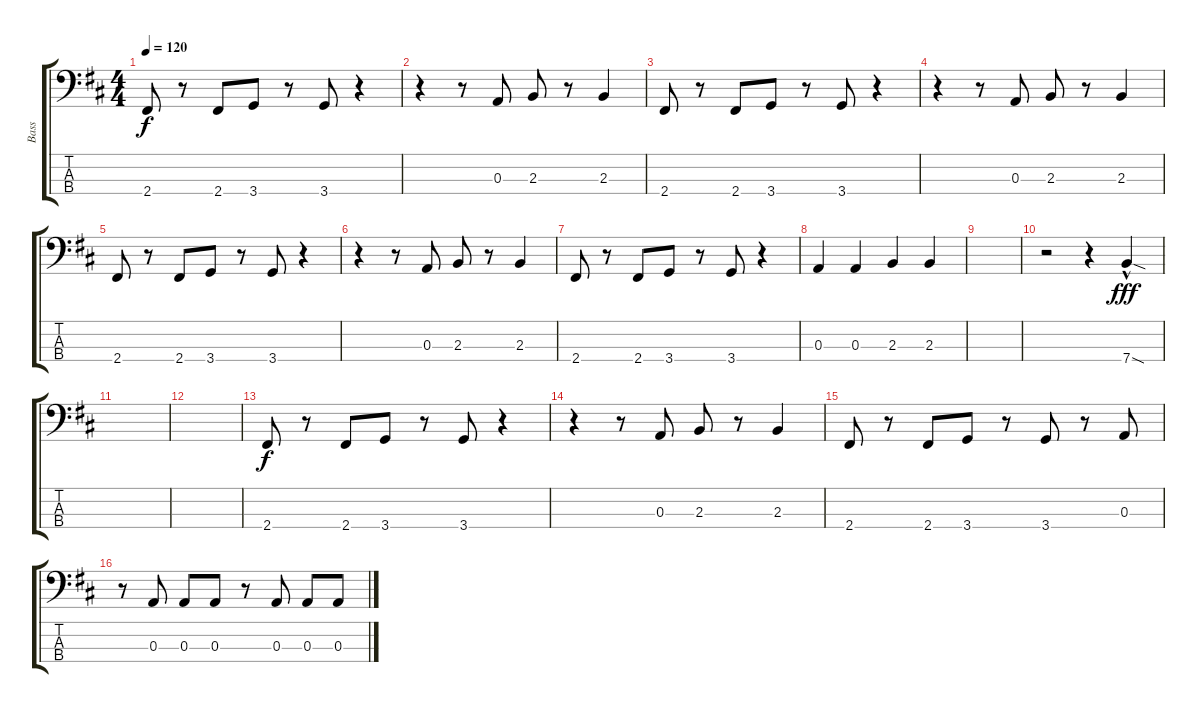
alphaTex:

\track ("Bass" "Bass") {instrument electricbasspick}
\staff {score tabs}
\tuning (G2 D2 A1 E1) {hide}
\ts (4 4)
\tempo 120
\clef f4
\ks d
2.4.8{dy f} r.8 2.4.8 3.4.8 r.8 3.4.8 r.4 |
r.4 r.8 0.3.8 2.3.8 r.8 2.3.4 |
2.4.8 r.8 2.4.8 3.4.8 r.8 3.4.8 r.4 |
r.4 r.8 0.3.8 2.3.8 r.8 2.3.4 |
2.4.8 r.8 2.4.8 3.4.8 r.8 3.4.8 r.4 |
r.4 r.8 0.3.8 2.3.8 r.8 2.3.4 |
2.4.8 r.8 2.4.8 3.4.8 r.8 3.4.8 r.4 |
0.3.4 0.3.4 2.3.4 2.3.4 |
|
r.2 r.4 7.4{sod hac}.4{dy fff} |
|
|
2.4.8{dy f} r.8 2.4.8 3.4.8 r.8 3.4.8 r.4 |
r.4 r.8 0.3.8 2.3.8 r.8 2.3.4 |
2.4.8 r.8 2.4.8 3.4.8 r.8 3.4.8 r.8 0.3.8 |
r.8 0.3.8 0.3.8 0.3.8 r.8 0.3.8 0.3.8 0.3.8
